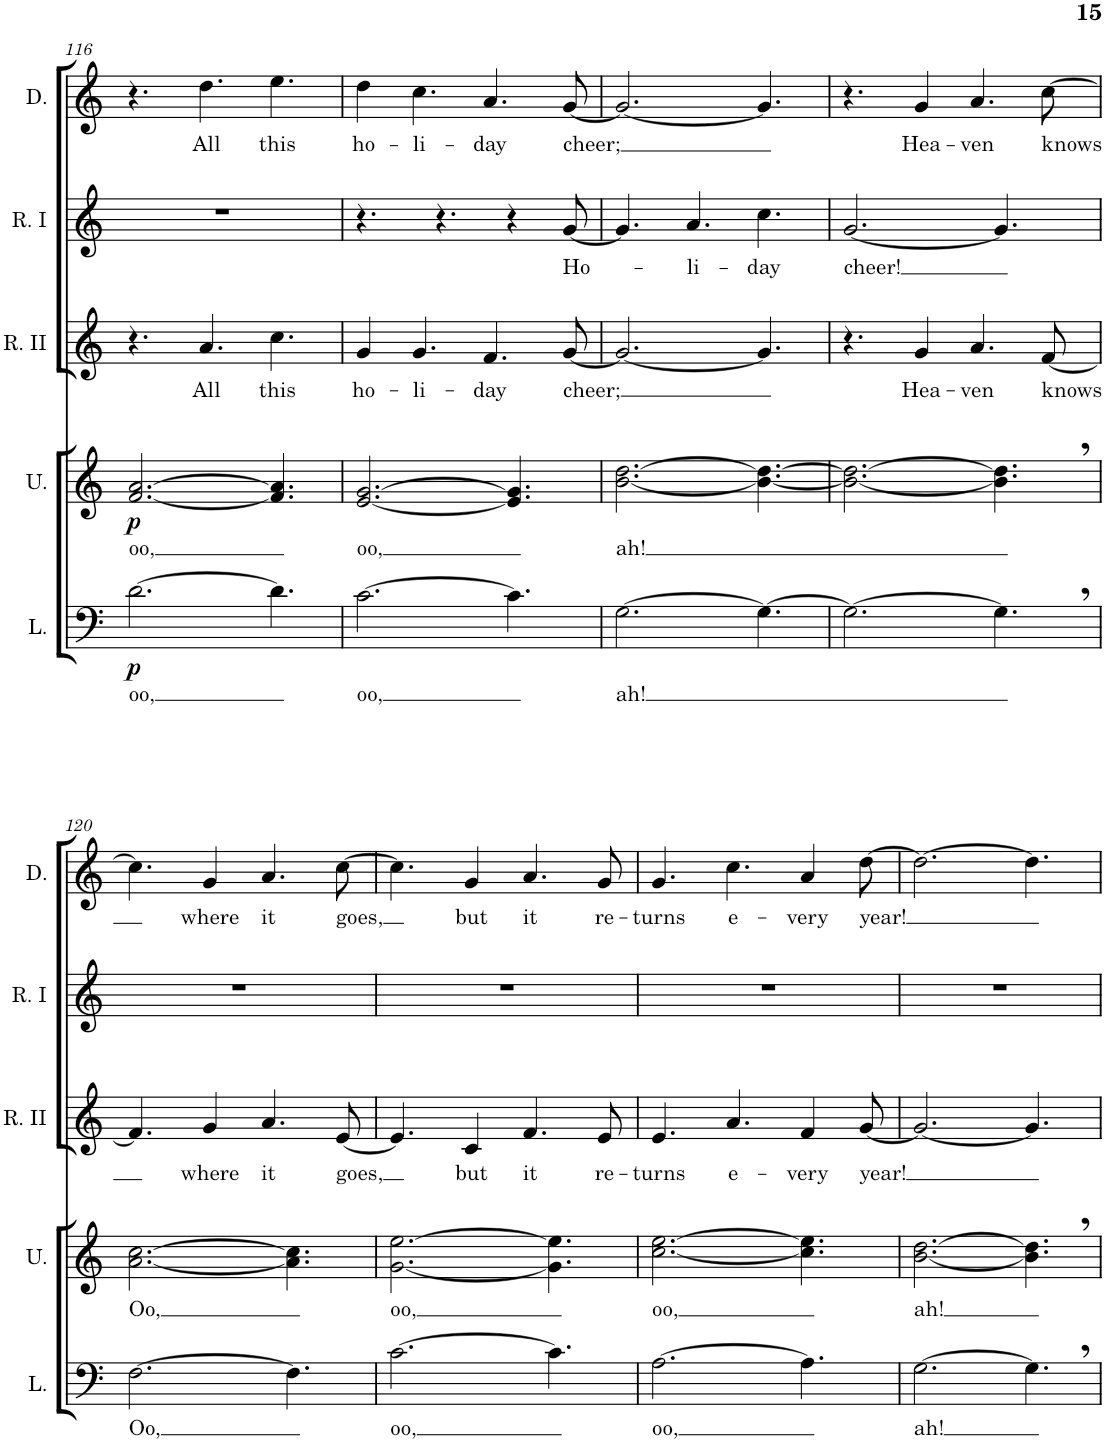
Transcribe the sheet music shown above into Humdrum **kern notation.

**kern	**text	**dynam	**kern	**text	**dynam	**kern	**text	**kern	**text	**kern	**text
*part5	*part5	*part5	*part4	*part4	*part4	*part3	*part3	*part2	*part2	*part1	*part1
*staff5	*staff5	*staff5	*staff4	*staff4	*staff4	*staff3	*staff3	*staff2	*staff2	*staff1	*staff1
*I"Lower Voices	*	*	*I"Upper Voices	*	*	*I"Round II	*	*I"Round I	*	*I"Duet	*
*I'L.	*	*	*I'U.	*	*	*I'R. II	*	*I'R. I	*	*I'D.	*
!!LO:PB:g=z
*clefF4	*	*	*clefG2	*	*	*clefG2	*	*clefG2	*	*clefG2	*
*k[]	*	*	*k[]	*	*	*k[]	*	*k[]	*	*k[]	*
*M9/8	*	*	*M9/8	*	*	*M9/8	*	*M9/8	*	*M9/8	*
=116	=116	=116	=116	=116	=116	=116	=116	=116	=116	=116	=116
!	!LO:LY:b	!LO:DY:b	!	!LO:LY:b	!LO:DY:b	!	!	!	!	!	!
[2.d\	oo,	p	[2.f/ [2.a/	oo,	p	4.r	.	8%9r	.	4.r	.
!	!	!	!	!	!	!	!LO:LY:b	!	!	!	!LO:LY:b
.	.	.	.	.	.	4.a/	All	.	.	4.dd\	All
!	!	!	!	!	!	!	!LO:LY:b	!	!	!	!LO:LY:b
4.d\]	.	.	4.f/] 4.a/]	.	.	4.cc\	this	.	.	4.ee\	this
=117	=117	=117	=117	=117	=117	=117	=117	=117	=117	=117	=117
!	!LO:LY:b	!	!	!LO:LY:b	!	!	!LO:LY:b	!	!	!	!LO:LY:b
[2.c\	oo,	.	[2.e/ [2.g/	oo,	.	4g/	ho-	4.r	.	4dd\	ho-
!	!	!	!	!	!	!	!LO:LY:b	!	!	!	!LO:LY:b
.	.	.	.	.	.	4.g/	-li-	.	.	4.cc\	-li-
.	.	.	.	.	.	.	.	4.r	.	.	.
!	!	!	!	!	!	!	!LO:LY:b	!	!	!	!LO:LY:b
.	.	.	.	.	.	4.f/	-day	.	.	4.a/	-day
4.c\]	.	.	4.e/] 4.g/]	.	.	.	.	4r	.	.	.
!	!	!	!	!	!	!	!LO:LY:b	!	!LO:LY:b	!	!LO:LY:b
.	.	.	.	.	.	[8g/	cheer;	[8g/	Ho-	[8g/	cheer;
=118	=118	=118	=118	=118	=118	=118	=118	=118	=118	=118	=118
!	!LO:LY:b	!	!	!LO:LY:b	!	!	!	!	!	!	!
[2.G\	ah!	.	[2.b\ [2.dd\	ah!	.	2.g/_	.	4.g/]	.	2.g/_	.
!	!	!	!	!	!	!	!	!	!LO:LY:b	!	!
.	.	.	.	.	.	.	.	4.a/	-li-	.	.
!	!	!	!	!	!	!	!	!	!LO:LY:b	!	!
4.G\_	.	.	4.b\_ 4.dd\_	.	.	4.g/]	.	4.cc\	-day	4.g/]	.
=119	=119	=119	=119	=119	=119	=119	=119	=119	=119	=119	=119
!	!	!	!	!	!	!	!	!	!LO:LY:b	!	!
2.G\_	.	.	2.b\_ 2.dd\_	.	.	4.r	.	[2.g/	cheer!	4.r	.
!	!	!	!	!	!	!	!LO:LY:b	!	!	!	!LO:LY:b
.	.	.	.	.	.	4g/	Hea-	.	.	4g/	Hea-
!	!	!	!	!	!	!	!LO:LY:b	!	!	!	!LO:LY:b
.	.	.	.	.	.	4.a/	-ven	.	.	4.a/	-ven
4.G,\]	.	.	4.b\], 4.dd\],	.	.	.	.	4.g/]	.	.	.
!	!	!	!	!	!	!	!LO:LY:b	!	!	!	!LO:LY:b
.	.	.	.	.	.	[8f/	knows	.	.	[8cc\	knows
!!LO:LB:g=z
=120	=120	=120	=120	=120	=120	=120	=120	=120	=120	=120	=120
!	!LO:LY:b	!	!	!LO:LY:b	!	!	!	!	!	!	!
[2.F\	Oo,	.	[2.a\ [2.cc\	Oo,	.	4.f/]	.	8%9r	.	4.cc\]	.
!	!	!	!	!	!	!	!LO:LY:b	!	!	!	!LO:LY:b
.	.	.	.	.	.	4g/	where	.	.	4g/	where
!	!	!	!	!	!	!	!LO:LY:b	!	!	!	!LO:LY:b
.	.	.	.	.	.	4.a/	it	.	.	4.a/	it
4.F\]	.	.	4.a\] 4.cc\]	.	.	.	.	.	.	.	.
!	!	!	!	!	!	!	!LO:LY:b	!	!	!	!LO:LY:b
.	.	.	.	.	.	[8e/	goes,	.	.	[8cc\	goes,
=121	=121	=121	=121	=121	=121	=121	=121	=121	=121	=121	=121
!	!LO:LY:b	!	!	!LO:LY:b	!	!	!	!	!	!	!
[2.c\	oo,	.	[2.g\ [2.ee\	oo,	.	4.e/]	.	8%9r	.	4.cc\]	.
!	!	!	!	!	!	!	!LO:LY:b	!	!	!	!LO:LY:b
.	.	.	.	.	.	4c/	but	.	.	4g/	but
!	!	!	!	!	!	!	!LO:LY:b	!	!	!	!LO:LY:b
.	.	.	.	.	.	4.f/	it	.	.	4.a/	it
4.c\]	.	.	4.g\] 4.ee\]	.	.	.	.	.	.	.	.
!	!	!	!	!	!	!	!LO:LY:b	!	!	!	!LO:LY:b
.	.	.	.	.	.	8e/	re-	.	.	8g/	re-
=122	=122	=122	=122	=122	=122	=122	=122	=122	=122	=122	=122
!	!LO:LY:b	!	!	!LO:LY:b	!	!	!LO:LY:b	!	!	!	!LO:LY:b
[2.A\	oo,	.	[2.cc\ [2.ee\	oo,	.	4.e/	-turns	8%9r	.	4.g/	-turns
!	!	!	!	!	!	!	!LO:LY:b	!	!	!	!LO:LY:b
.	.	.	.	.	.	4.a/	e-	.	.	4.cc\	e-
!	!	!	!	!	!	!	!LO:LY:b	!	!	!	!LO:LY:b
4.A\]	.	.	4.cc\] 4.ee\]	.	.	4f/	-very	.	.	4a/	-very
!	!	!	!	!	!	!	!LO:LY:b	!	!	!	!LO:LY:b
.	.	.	.	.	.	[8g/	year!	.	.	[8dd\	year!
=123	=123	=123	=123	=123	=123	=123	=123	=123	=123	=123	=123
!	!LO:LY:b	!	!	!LO:LY:b	!	!	!	!	!	!	!
[2.G\	ah!	.	[2.b\ [2.dd\	ah!	.	2.g/_	.	8%9r	.	2.dd\_	.
4.G,\]	.	.	4.b\], 4.dd\],	.	.	4.g/]	.	.	.	4.dd\]	.
=	=	=	=	=	=	=	=	=	=	=	=
*-	*-	*-	*-	*-	*-	*-	*-	*-	*-	*-	*-
